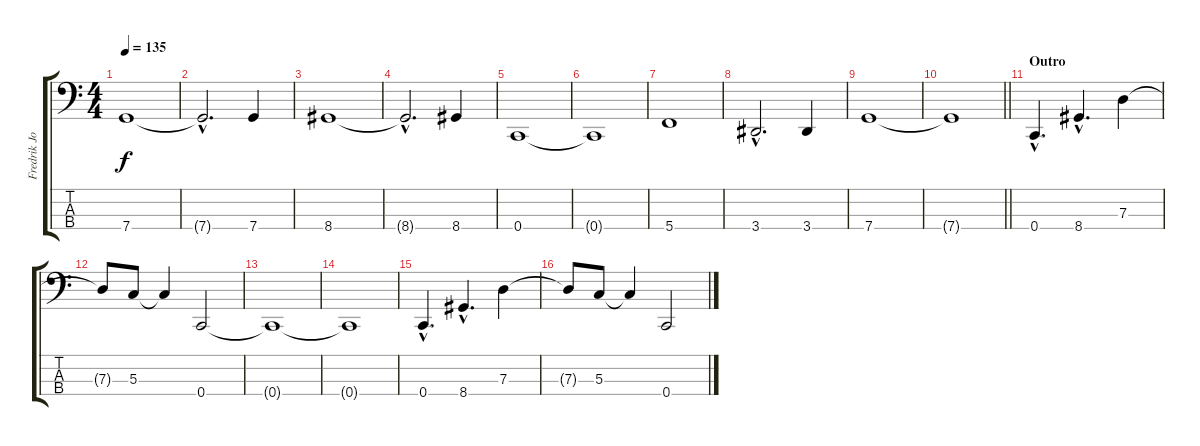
\track ("Fredrik Johansson " "Fredrik Jo") {instrument electricbassfinger}
\staff {score tabs}
\tuning (F2 C2 G1 C1) {hide}
\ts (4 4)
\tempo 135
\clef f4
\ks c
7.4.1{dy f} |
7.4{hac t}.2{d} 7.4.4 |
8.4.1 |
8.4{hac t}.2{d} 8.4.4 |
0.4.1 |
0.4{t}.1 |
5.4.1 |
3.4{hac}.2{d} 3.4.4 |
7.4.1 |
\barLineRight lightlight
7.4{t}.1 |
\section ("" "Outro")
0.4{hac}.4{d} 8.4{hac}.4{d} 7.3.4 |
7.3{t}.8 5.3.8 5.3{t}.4 0.4.2 |
0.4{t}.1 |
0.4{t}.1 |
0.4{hac}.4{d} 8.4{hac}.4{d} 7.3.4 |
7.3{t}.8 5.3.8 5.3{t}.4 0.4.2
